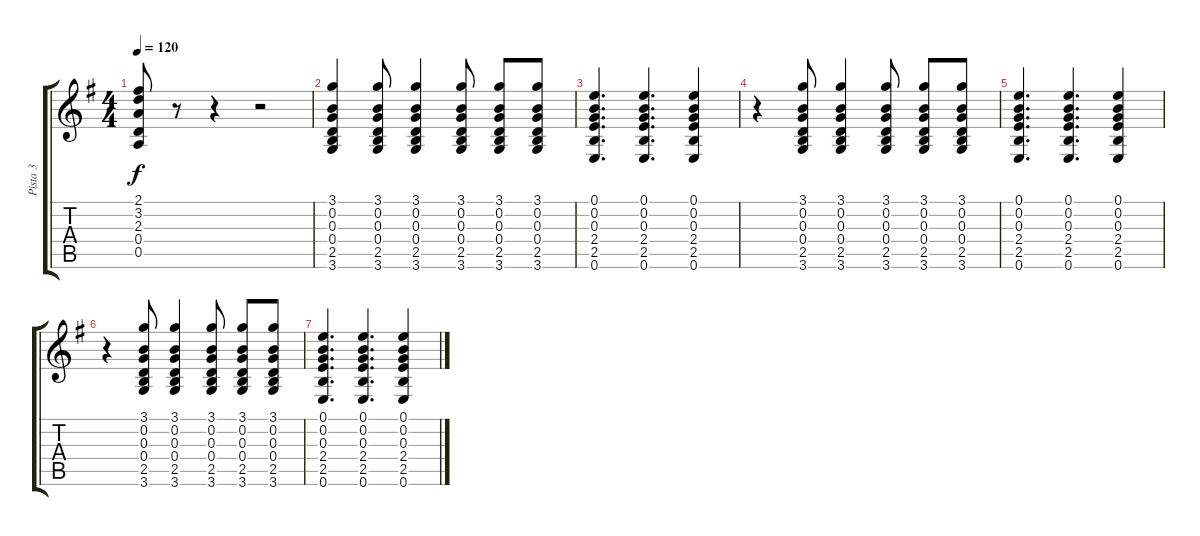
\track ("Pista 3" "Pista 3") {instrument acousticguitarsteel}
\staff {score tabs}
\tuning (E4 B3 G3 D3 A2 E2) {hide}
\ts (4 4)
\tempo 120
\clef g2
\ks g
(2.1 3.2 2.3 0.4 0.5).8{dy f} r.8 r.4 r.2 |
(3.1 0.2 0.3 0.4 2.5 3.6).4 (3.1 0.2 0.3 0.4 2.5 3.6).8 (3.1 0.2 0.3 0.4 2.5 3.6).4 (3.1 0.2 0.3 0.4 2.5 3.6).8 (3.1 0.2 0.3 0.4 2.5 3.6).8 (3.1 0.2 0.3 0.4 2.5 3.6).8 |
(0.1 0.2 0.3 2.4 2.5 0.6).4{d} (0.1 0.2 0.3 2.4 2.5 0.6).4{d} (0.1 0.2 0.3 2.4 2.5 0.6).4 |
r.4 (3.1 0.2 0.3 0.4 2.5 3.6).8 (3.1 0.2 0.3 0.4 2.5 3.6).4 (3.1 0.2 0.3 0.4 2.5 3.6).8 (3.1 0.2 0.3 0.4 2.5 3.6).8 (3.1 0.2 0.3 0.4 2.5 3.6).8 |
(0.1 0.2 0.3 2.4 2.5 0.6).4{d} (0.1 0.2 0.3 2.4 2.5 0.6).4{d} (0.1 0.2 0.3 2.4 2.5 0.6).4 |
r.4 (3.1 0.2 0.3 0.4 2.5 3.6).8 (3.1 0.2 0.3 0.4 2.5 3.6).4 (3.1 0.2 0.3 0.4 2.5 3.6).8 (3.1 0.2 0.3 0.4 2.5 3.6).8 (3.1 0.2 0.3 0.4 2.5 3.6).8 |
(0.1 0.2 0.3 2.4 2.5 0.6).4{d} (0.1 0.2 0.3 2.4 2.5 0.6).4{d} (0.1 0.2 0.3 2.4 2.5 0.6).4
